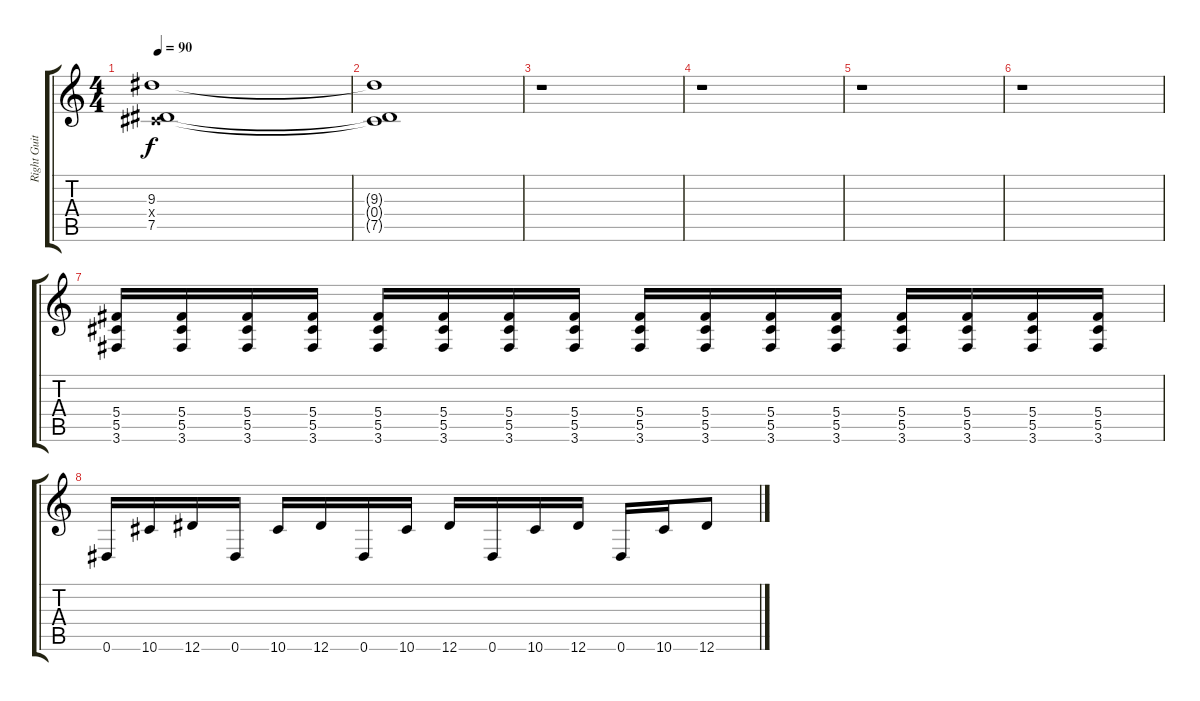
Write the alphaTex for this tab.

\track ("Right Guitar" "Right Guit") {instrument distortionguitar}
\staff {score tabs}
\tuning (Eb4 Bb3 Gb3 Db3 Ab2 Eb2) {hide}
\ts (4 4)
\tempo 90
\clef g2
\ks c
(9.3 0.4{x} 7.5).1{dy f} |
(9.3{t} 0.4{t} 7.5{t}).1 |
r.1 |
r.1 |
r.1 |
r.1 |
(5.4 5.5 3.6).16 (5.4 5.5 3.6).16 (5.4 5.5 3.6).16 (5.4 5.5 3.6).16 (5.4 5.5 3.6).16 (5.4 5.5 3.6).16 (5.4 5.5 3.6).16 (5.4 5.5 3.6).16 (5.4 5.5 3.6).16 (5.4 5.5 3.6).16 (5.4 5.5 3.6).16 (5.4 5.5 3.6).16 (5.4 5.5 3.6).16 (5.4 5.5 3.6).16 (5.4 5.5 3.6).16 (5.4 5.5 3.6).16 |
0.6.16 10.6.16 12.6.16 0.6.16 10.6.16 12.6.16 0.6.16 10.6.16 12.6.16 0.6.16 10.6.16 12.6.16 0.6.16 10.6.16 12.6.8
